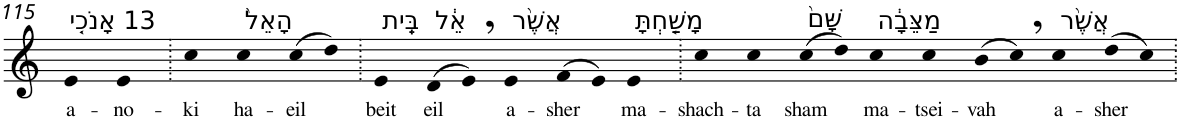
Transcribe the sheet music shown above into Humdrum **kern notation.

**kern	**text
*part1	*part1
*staff1	*staff1
*I"Piano	*
*I'Pno	*
!!LO:PB:g=z
*clefG2	*
*k[]	*
=115	=115
!LO:TX:a:t=13 אָנֹכִ֤י	!
!	!LO:LY:b
4e	a-
!	!LO:LY:b
4e	-no-
=116.	=116.
!	!LO:LY:b
4cc	-ki
!LO:TX:a:t=הָאֵל֙	!
!	!LO:LY:b
4cc	ha-
!	!LO:LY:b
(>8cc	-eil
8dd)	.
=117.	=117.
!LO:TX:a:t=בֵּֽית	!
!	!LO:LY:b
4e	beit
!LO:TX:a:t=אֵ֔ל	!
!	!LO:LY:b
(>8d	eil
8e,)	.
!LO:TX:a:t=אֲשֶׁ֨ר	!
!	!LO:LY:b
4e	a-
!	!LO:LY:b
(>8f	-sher
8e)	.
!LO:TX:a:t=מָשַׁ֤חְתָּ	!
!	!LO:LY:b
4e	ma-
=118.	=118.
!	!LO:LY:b
4cc	-shach-
!	!LO:LY:b
4cc	-ta
!LO:TX:a:t=שָּׁם֙	!
!	!LO:LY:b
(>8cc	sham
8dd)	.
!LO:TX:a:t=מַצֵּבָ֔ה	!
!	!LO:LY:b
4cc	ma-
!	!LO:LY:b
4cc	-tsei-
!	!LO:LY:b
(>8b	-vah
8cc,)	.
!LO:TX:a:t=אֲשֶׁ֨ר	!
!	!LO:LY:b
4cc	a-
!	!LO:LY:b
(>8dd	-sher
8cc)	.
=.	=.
*-	*-
